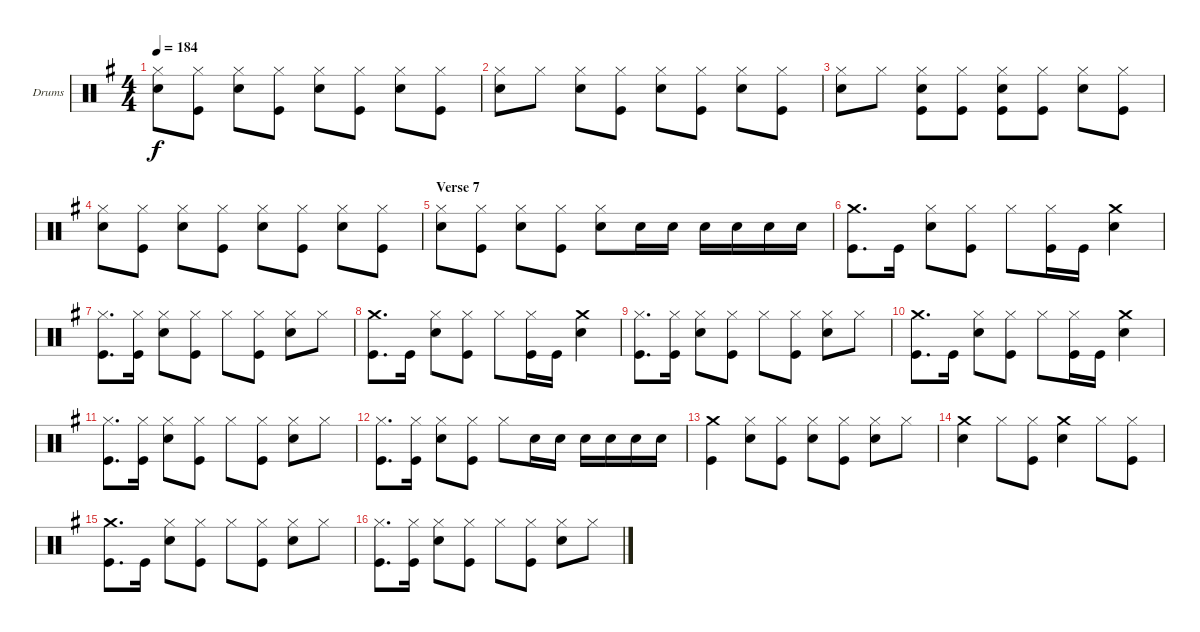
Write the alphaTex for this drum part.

\defaultSystemsLayout 4
\bracketExtendMode groupsimilarinstruments
\firstSystemTrackNameOrientation horizontal
\otherSystemsTrackNameOrientation horizontal
\track ("Nick Menza" "Drums") {instrument percussion}
\staff {score}
\articulation defaults
\ts (4 4)
\tempo 184
\clef neutral
\scale
0.333333
\ks g
("Hi-Hat (closed)" "Snare (hit) 2").8{dy f} ("Kick (hit)" "Hi-Hat (closed)").8 ("Hi-Hat (closed)" "Snare (hit) 2").8 ("Kick (hit)" "Hi-Hat (closed)").8 ("Hi-Hat (closed)" "Snare (hit) 2").8 ("Kick (hit)" "Hi-Hat (closed)").8 ("Hi-Hat (closed)" "Snare (hit) 2").8 ("Kick (hit)" "Hi-Hat (closed)").8 |
\scale
0.333333 ("Hi-Hat (closed)" "Snare (hit) 2").8 "Hi-Hat (closed)".8 ("Hi-Hat (closed)" "Snare (hit) 2").8 ("Kick (hit)" "Hi-Hat (closed)").8 ("Hi-Hat (closed)" "Snare (hit) 2").8 ("Kick (hit)" "Hi-Hat (closed)").8 ("Hi-Hat (closed)" "Snare (hit) 2").8 ("Kick (hit)" "Hi-Hat (closed)").8 |
\scale
0.333333 ("Hi-Hat (closed)" "Snare (hit) 2").8 "Hi-Hat (closed)".8 ("Kick (hit)" "Hi-Hat (closed)" "Snare (hit) 2").8 ("Kick (hit)" "Hi-Hat (closed)").8 ("Kick (hit)" "Hi-Hat (closed)" "Snare (hit) 2").8 ("Kick (hit)" "Hi-Hat (closed)").8 ("Hi-Hat (closed)" "Snare (hit) 2").8 ("Kick (hit)" "Hi-Hat (closed)").8 |
\scale
0.333333 ("Hi-Hat (closed)" "Snare (hit) 2").8 ("Kick (hit)" "Hi-Hat (closed)").8 ("Hi-Hat (closed)" "Snare (hit) 2").8 ("Kick (hit)" "Hi-Hat (closed)").8 ("Hi-Hat (closed)" "Snare (hit) 2").8 ("Kick (hit)" "Hi-Hat (closed)").8 ("Hi-Hat (closed)" "Snare (hit) 2").8 ("Kick (hit)" "Hi-Hat (closed)").8 |
\section ("" "Verse 7")
\scale
0.333333 ("Hi-Hat (closed)" "Snare (hit) 2").8 ("Kick (hit)" "Hi-Hat (closed)").8 ("Hi-Hat (closed)" "Snare (hit) 2").8 ("Kick (hit)" "Hi-Hat (closed)").8 ("Hi-Hat (closed)" "Snare (hit) 2").8 "Snare (hit) 2".16 "Snare (hit) 2".16 "Snare (hit) 2".16 "Snare (hit) 2".16 "Snare (hit) 2".16 "Snare (hit) 2".16 |
\scale
0.333333 ("Kick (hit)" "Crash medium (hit)").8{d} "Kick (hit)".16 ("Hi-Hat (closed)" "Snare (hit) 2").8 ("Kick (hit)" "Hi-Hat (closed)").8 "Hi-Hat (closed)".8 ("Kick (hit)" "Hi-Hat (closed)").16 "Kick (hit)".16 ("Crash medium (hit)" "Snare (hit) 2").4 |
\scale
0.333333 ("Kick (hit)" "Hi-Hat (closed)").8{d} ("Kick (hit)" "Hi-Hat (closed)").16 ("Hi-Hat (closed)" "Snare (hit) 2").8 ("Kick (hit)" "Hi-Hat (closed)").8 "Hi-Hat (closed)".8 ("Kick (hit)" "Hi-Hat (closed)").8 ("Hi-Hat (closed)" "Snare (hit) 2").8 "Hi-Hat (closed)".8 |
\scale
0.333333 ("Kick (hit)" "Crash medium (hit)").8{d} "Kick (hit)".16 ("Hi-Hat (closed)" "Snare (hit) 2").8 ("Kick (hit)" "Hi-Hat (closed)").8 "Hi-Hat (closed)".8 ("Kick (hit)" "Hi-Hat (closed)").16 "Kick (hit)".16 ("Crash medium (hit)" "Snare (hit) 2").4 |
\scale
0.333333 ("Kick (hit)" "Hi-Hat (closed)").8{d} ("Kick (hit)" "Hi-Hat (closed)").16 ("Hi-Hat (closed)" "Snare (hit) 2").8 ("Kick (hit)" "Hi-Hat (closed)").8 "Hi-Hat (closed)".8 ("Kick (hit)" "Hi-Hat (closed)").8 ("Hi-Hat (closed)" "Snare (hit) 2").8 "Hi-Hat (closed)".8 |
\scale
0.333333 ("Kick (hit)" "Crash medium (hit)").8{d} "Kick (hit)".16 ("Hi-Hat (closed)" "Snare (hit) 2").8 ("Kick (hit)" "Hi-Hat (closed)").8 "Hi-Hat (closed)".8 ("Kick (hit)" "Hi-Hat (closed)").16 "Kick (hit)".16 ("Crash medium (hit)" "Snare (hit) 2").4 |
\scale
0.333333 ("Kick (hit)" "Hi-Hat (closed)").8{d} ("Kick (hit)" "Hi-Hat (closed)").16 ("Hi-Hat (closed)" "Snare (hit) 2").8 ("Kick (hit)" "Hi-Hat (closed)").8 "Hi-Hat (closed)".8 ("Kick (hit)" "Hi-Hat (closed)").8 ("Hi-Hat (closed)" "Snare (hit) 2").8 "Hi-Hat (closed)".8 |
\scale
0.333333 ("Kick (hit)" "Hi-Hat (closed)").8{d} ("Kick (hit)" "Hi-Hat (closed)").16 ("Hi-Hat (closed)" "Snare (hit) 2").8 ("Kick (hit)" "Hi-Hat (closed)").8 "Hi-Hat (closed)".8 "Snare (hit) 2".16 "Snare (hit) 2".16 "Snare (hit) 2".16 "Snare (hit) 2".16 "Snare (hit) 2".16 "Snare (hit) 2".16 |
\scale
0.333333 ("Crash medium (hit)" "Kick (hit)").4 ("Hi-Hat (closed)" "Snare (hit) 2").8 ("Kick (hit)" "Hi-Hat (closed)").8 ("Hi-Hat (closed)" "Snare (hit) 2").8 ("Kick (hit)" "Hi-Hat (closed)").8 ("Hi-Hat (closed)" "Snare (hit) 2").8 "Hi-Hat (closed)".8 |
\scale
0.333333 ("Crash medium (hit)" "Snare (hit) 2").4 "Hi-Hat (closed)".8 ("Kick (hit)" "Hi-Hat (closed)").8 ("Crash medium (hit)" "Snare (hit) 2").4 "Hi-Hat (closed)".8 ("Kick (hit)" "Hi-Hat (closed)").8 |
\scale
0.333333 ("Kick (hit)" "Crash medium (hit)").8{d} "Kick (hit)".16 ("Hi-Hat (closed)" "Snare (hit) 2").8 ("Kick (hit)" "Hi-Hat (closed)").8 "Hi-Hat (closed)".8 ("Kick (hit)" "Hi-Hat (closed)").8 ("Hi-Hat (closed)" "Snare (hit) 2").8 "Hi-Hat (closed)".8 |
\scale
0.333333 ("Kick (hit)" "Hi-Hat (closed)").8{d} ("Kick (hit)" "Hi-Hat (closed)").16 ("Hi-Hat (closed)" "Snare (hit) 2").8 ("Kick (hit)" "Hi-Hat (closed)").8 "Hi-Hat (closed)".8 ("Kick (hit)" "Hi-Hat (closed)").8 ("Hi-Hat (closed)" "Snare (hit) 2").8 "Hi-Hat (closed)".8
